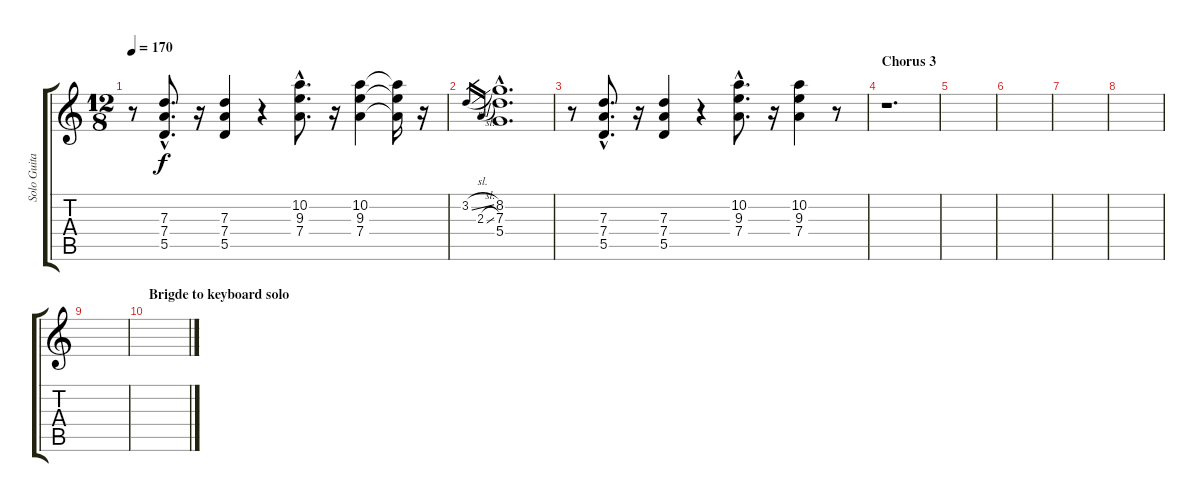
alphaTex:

\track ("Solo Guitar" "Solo Guita") {instrument overdrivenguitar}
\staff {score tabs}
\tuning (E4 B3 G3 D3 A2 E2) {hide}
\ts (12 8)
\tempo 170
\clef g2
\ks c
r.8{dy f} (7.3{hac} 7.4{hac} 5.5{hac}).8{d} r.16 (7.3 7.4 5.5).4 r.4 (10.2{hac} 9.3{hac} 7.4{hac}).8{d} r.16 (10.2 9.3 7.4).4 (10.2{t} 9.3{t} 7.4{t}).16 r.16 |
3.2{sl}.16{gr} 2.3{sl}.16{gr} (8.2{hac} 7.3{hac} 5.4{hac}).1{d} |
r.8 (7.3{hac} 7.4{hac} 5.5{hac}).8{d} r.16 (7.3 7.4 5.5).4 r.4 (10.2{hac} 9.3{hac} 7.4{hac}).8{d} r.16 (10.2 9.3 7.4).4 r.8 |
\section ("" "Chorus 3")
r.1{d volume 13 balance 8 instrument overdrivenguitar} |
|
|
|
|
|
\section ("" "Brigde to keyboard solo")
